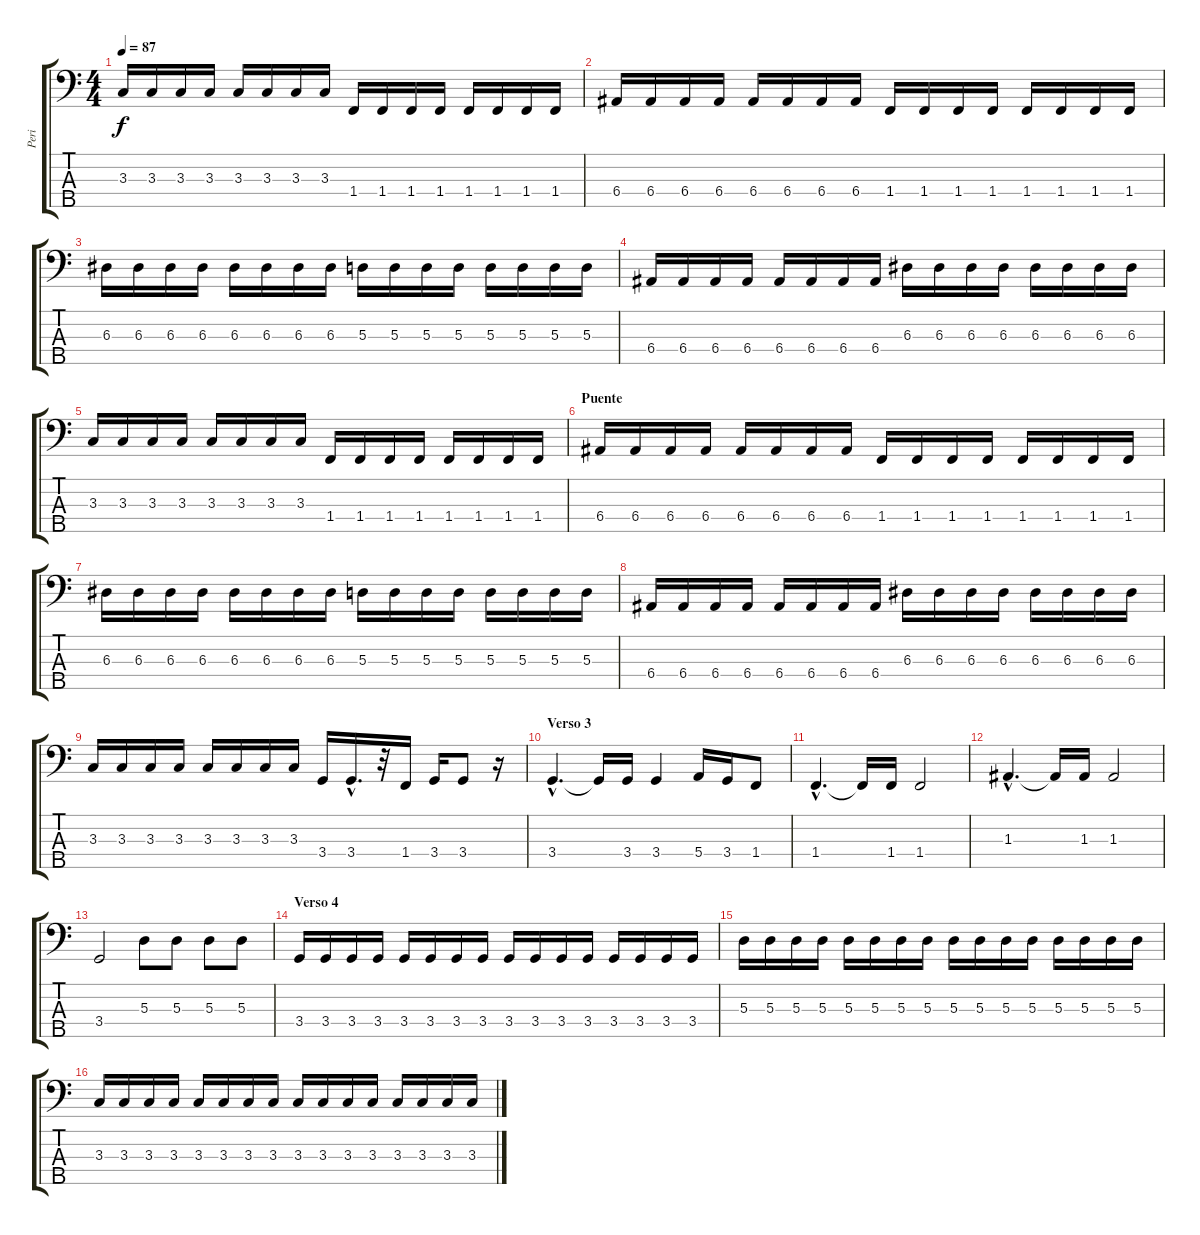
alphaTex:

\track ("Peri" "Peri") {instrument electricbassfinger}
\staff {score tabs}
\tuning (G2 D2 A1 E1 B0) {hide}
\ts (4 4)
\tempo 87
\clef f4
\ks c
3.3.16{dy f} 3.3.16 3.3.16 3.3.16 3.3.16 3.3.16 3.3.16 3.3.16 1.4.16 1.4.16 1.4.16 1.4.16 1.4.16 1.4.16 1.4.16 1.4.16 |
6.4.16 6.4.16 6.4.16 6.4.16 6.4.16 6.4.16 6.4.16 6.4.16 1.4.16 1.4.16 1.4.16 1.4.16 1.4.16 1.4.16 1.4.16 1.4.16 |
6.3.16 6.3.16 6.3.16 6.3.16 6.3.16 6.3.16 6.3.16 6.3.16 5.3.16 5.3.16 5.3.16 5.3.16 5.3.16 5.3.16 5.3.16 5.3.16 |
6.4.16 6.4.16 6.4.16 6.4.16 6.4.16 6.4.16 6.4.16 6.4.16 6.3.16 6.3.16 6.3.16 6.3.16 6.3.16 6.3.16 6.3.16 6.3.16 |
3.3.16 3.3.16 3.3.16 3.3.16 3.3.16 3.3.16 3.3.16 3.3.16 1.4.16 1.4.16 1.4.16 1.4.16 1.4.16 1.4.16 1.4.16 1.4.16 |
\section ("" "Puente")
6.4.16 6.4.16 6.4.16 6.4.16 6.4.16 6.4.16 6.4.16 6.4.16 1.4.16 1.4.16 1.4.16 1.4.16 1.4.16 1.4.16 1.4.16 1.4.16 |
6.3.16 6.3.16 6.3.16 6.3.16 6.3.16 6.3.16 6.3.16 6.3.16 5.3.16 5.3.16 5.3.16 5.3.16 5.3.16 5.3.16 5.3.16 5.3.16 |
6.4.16 6.4.16 6.4.16 6.4.16 6.4.16 6.4.16 6.4.16 6.4.16 6.3.16 6.3.16 6.3.16 6.3.16 6.3.16 6.3.16 6.3.16 6.3.16 |
3.3.16 3.3.16 3.3.16 3.3.16 3.3.16 3.3.16 3.3.16 3.3.16 3.4.16 3.4{hac}.16{d} r.32 1.4.16 3.4.16 3.4.8 r.16 |
\section ("" "Verso 3")
3.4{hac}.4{d} 3.4{t}.16 3.4.16 3.4.4 5.4.16 3.4.16 1.4.8 |
1.4{hac}.4{d} 1.4{t}.16 1.4.16 1.4.2 |
1.3{hac}.4{d} 1.3{t}.16 1.3.16 1.3.2 |
3.4.2 5.3.8 5.3.8 5.3.8 5.3.8 |
\section ("" "Verso 4")
3.4.16 3.4.16 3.4.16 3.4.16 3.4.16 3.4.16 3.4.16 3.4.16 3.4.16 3.4.16 3.4.16 3.4.16 3.4.16 3.4.16 3.4.16 3.4.16 |
5.3.16 5.3.16 5.3.16 5.3.16 5.3.16 5.3.16 5.3.16 5.3.16 5.3.16 5.3.16 5.3.16 5.3.16 5.3.16 5.3.16 5.3.16 5.3.16 |
3.3.16 3.3.16 3.3.16 3.3.16 3.3.16 3.3.16 3.3.16 3.3.16 3.3.16 3.3.16 3.3.16 3.3.16 3.3.16 3.3.16 3.3.16 3.3.16
